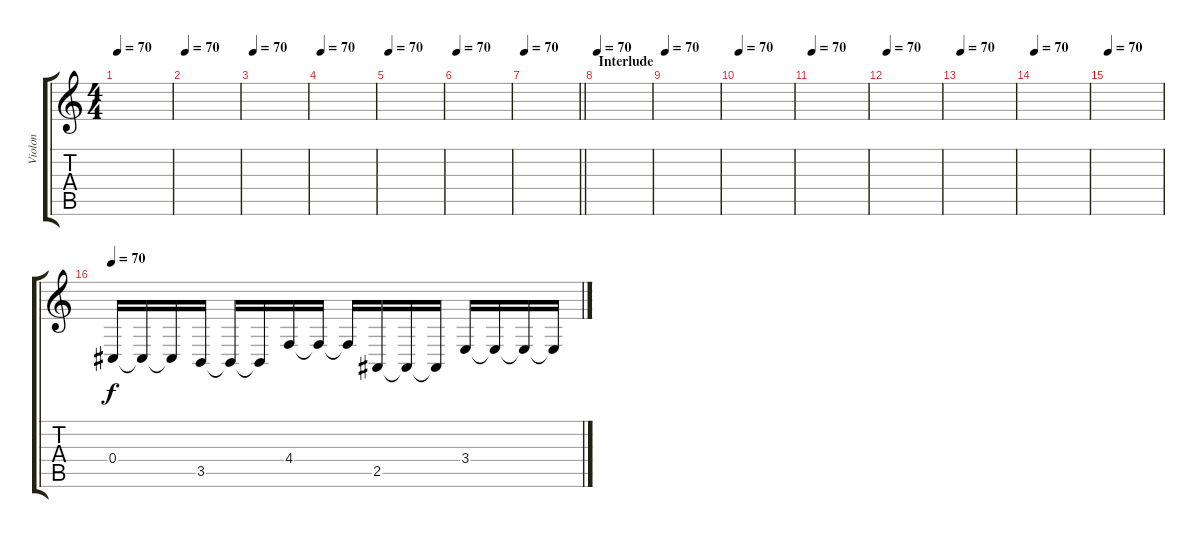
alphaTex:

\track ("Violon" "Violon") {instrument violin}
\staff {score tabs}
\tuning (Eb4 Bb3 Gb3 Db3 Ab2 Eb2) {hide}
\ts (4 4)
\tempo 70
\clef g2
\ks c
|
\tempo 70
|
\tempo 70
|
\tempo 70
|
\tempo 70
|
\tempo 70
|
\tempo 70
\barLineRight lightlight
|
\section ("" "Interlude")
\tempo 70
|
\tempo 70
|
\tempo 70
|
\tempo 70
|
\tempo 70
|
\tempo 70
|
\tempo 70
|
\tempo 70
|
\tempo 70
0.4.16 0.4{t}.16 0.4{t}.16 3.5.16 3.5{t}.16 3.5{t}.16 4.4.16 4.4{t}.16 4.4{t}.16 2.5.16 2.5{t}.16 2.5{t}.16 3.4.16 3.4{t}.16 3.4{t}.16 3.4{t}.16
